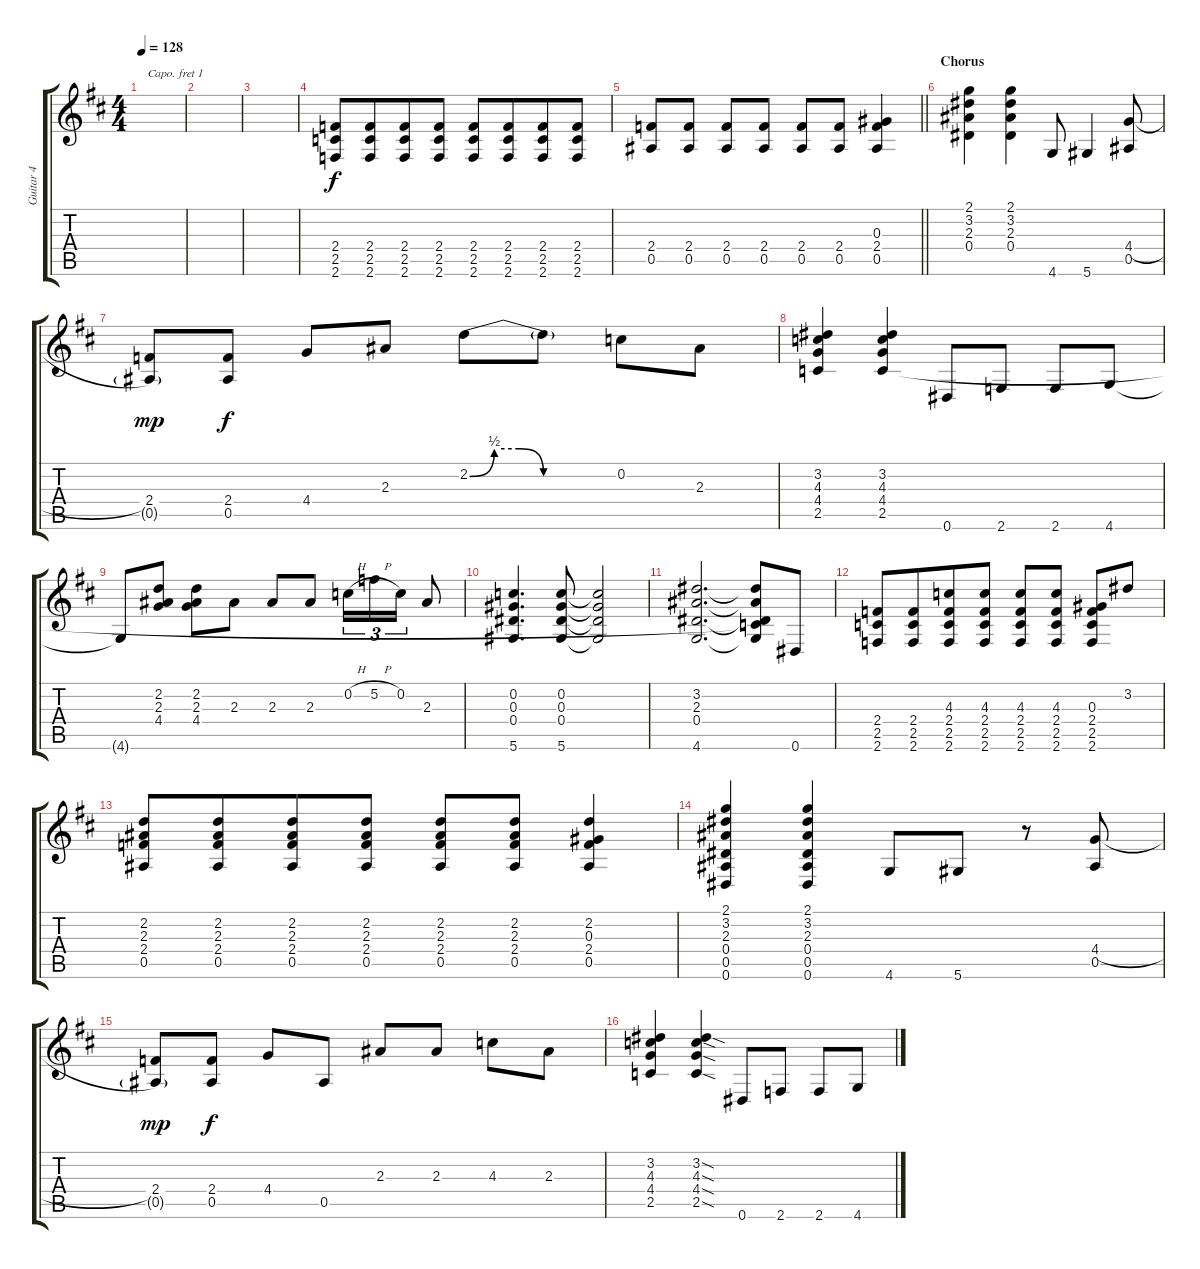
\track ("Guitar 4" "Guitar 4") {instrument distortionguitar}
\staff {score tabs}
\capo 1
\tuning (E4 B3 G3 D3 A2 D2) {hide}
\ts (4 4)
\tempo 128
\clef g2
\ks d
|
|
|
(2.4 2.5 2.6).8 (2.4 2.5 2.6).8{beam merge} (2.4 2.5 2.6).8 (2.4 2.5 2.6).8 (2.4 2.5 2.6).8 (2.4 2.5 2.6).8{beam merge} (2.4 2.5 2.6).8 (2.4 2.5 2.6).8 |
\barLineRight lightlight
(2.4 0.5).8 (2.4 0.5).8 (2.4 0.5).8 (2.4 0.5).8 (2.4 0.5).8 (2.4 0.5).8 (0.3 2.4 0.5).4 |
\section ("" "Chorus")
(2.1 3.2 2.3 0.4).4 (2.1 3.2 2.3 0.4).4 4.6.8 5.6.4 (4.4{h} 0.5).8 |
(2.4 0.5{g}).8{dy mp} (2.4 0.5).8{dy f} 4.4.8 2.3.8 2.2{be (custom 0 0 10 2 20 2 30 0 60 0)}.8 2.2{t}.8 0.2.8 2.3.8 |
(3.2 4.3 4.4 2.5).4 (3.2 4.3 4.4 2.5).4 0.6.8 2.6.8 2.6.8 4.6.8 |
4.6{t}.8 (2.2 2.3 4.4).8 (2.2 2.3 4.4).8 2.3.8 2.3.8 2.3.8 0.2{h}.16{tu (3 2)} 5.2{h}.16{tu (3 2)} 0.2.16{tu (3 2)} 2.3.8 |
(0.2 0.3 0.4 5.6).4{d} (0.2 0.3 0.4 5.6).8 (0.2{t} 0.3{t} 0.4{t} 5.6{t}).2 |
(3.2 2.3 0.4 4.6).2{d} (3.2{t} 2.3{t} 0.4{t} 2.5{t} 4.6{t}).8 0.6.8 |
(2.4 2.5 2.6).8 (2.4 2.5 2.6).8{beam merge} (4.3 2.4 2.5 2.6).8 (4.3 2.4 2.5 2.6).8 (4.3 2.4 2.5 2.6).8 (4.3 2.4 2.5 2.6).8 (0.3 2.4 2.5 2.6).8 3.2.8 |
(2.2 2.3 2.4 0.5).8 (2.2 2.3 2.4 0.5).8{beam merge} (2.2 2.3 2.4 0.5).8 (2.2 2.3 2.4 0.5).8 (2.2 2.3 2.4 0.5).8 (2.2 2.3 2.4 0.5).8 (2.2 0.3 2.4 0.5).4 |
(2.1 3.2 2.3 0.4 0.5 0.6).4 (2.1 3.2 2.3 0.4 0.5 0.6).4 4.6.8 5.6.8 r.8 (4.4{h} 0.5).8 |
(2.4 0.5{g}).8{dy mp} (2.4 0.5).8{dy f} 4.4.8 0.5.8 2.3.8 2.3.8 4.3.8 2.3.8 |
(3.2 4.3 4.4 2.5).4 (3.2{sod} 4.3{sod} 4.4{sod} 2.5{sod}).4 0.6.8 2.6.8 2.6.8 4.6.8
